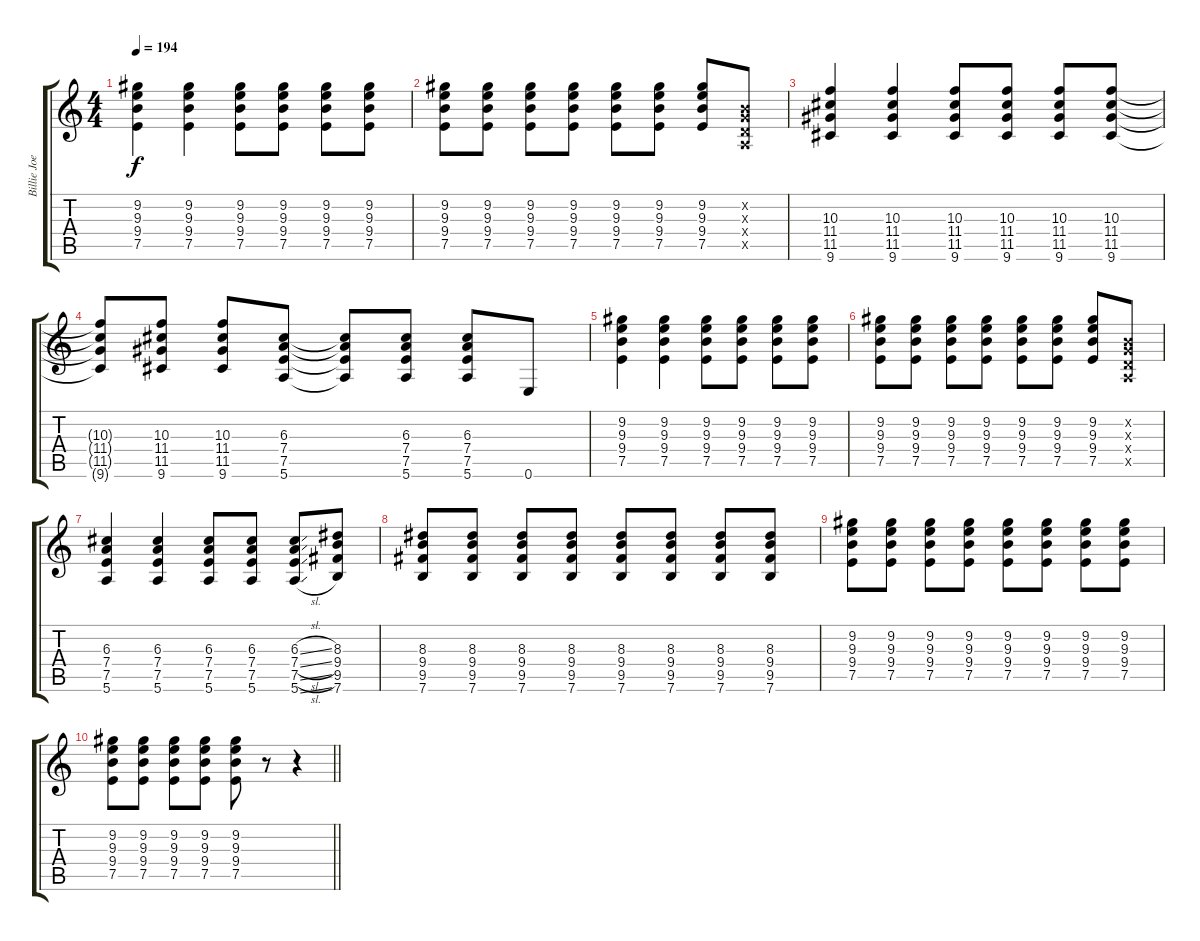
\track ("Billie Joe (Guitar)" "Billie Joe") {instrument distortionguitar}
\staff {score tabs}
\tuning (E4 B3 G3 D3 A2 E2) {hide}
\ts (4 4)
\tempo 194
\clef g2
\ks c
(9.2 9.3 9.4 7.5).4{dy f} (9.2 9.3 9.4 7.5).4 (9.2 9.3 9.4 7.5).8 (9.2 9.3 9.4 7.5).8 (9.2 9.3 9.4 7.5).8 (9.2 9.3 9.4 7.5).8 |
(9.2 9.3 9.4 7.5).8 (9.2 9.3 9.4 7.5).8 (9.2 9.3 9.4 7.5).8 (9.2 9.3 9.4 7.5).8 (9.2 9.3 9.4 7.5).8 (9.2 9.3 9.4 7.5).8 (9.2 9.3 9.4 7.5).8 (0.2{x} 0.3{x} 0.4{x} 0.5{x}).8 |
(10.3 11.4 11.5 9.6).4 (10.3 11.4 11.5 9.6).4 (10.3 11.4 11.5 9.6).8 (10.3 11.4 11.5 9.6).8 (10.3 11.4 11.5 9.6).8 (10.3 11.4 11.5 9.6).8 |
(10.3{t} 11.4{t} 11.5{t} 9.6{t}).8 (10.3 11.4 11.5 9.6).8 (10.3 11.4 11.5 9.6).8 (6.3 7.4 7.5 5.6).8 (6.3{t} 7.4{t} 7.5{t} 5.6{t}).8 (6.3 7.4 7.5 5.6).8 (6.3 7.4 7.5 5.6).8 0.6.8 |
(9.2 9.3 9.4 7.5).4 (9.2 9.3 9.4 7.5).4 (9.2 9.3 9.4 7.5).8 (9.2 9.3 9.4 7.5).8 (9.2 9.3 9.4 7.5).8 (9.2 9.3 9.4 7.5).8 |
(9.2 9.3 9.4 7.5).8 (9.2 9.3 9.4 7.5).8 (9.2 9.3 9.4 7.5).8 (9.2 9.3 9.4 7.5).8 (9.2 9.3 9.4 7.5).8 (9.2 9.3 9.4 7.5).8 (9.2 9.3 9.4 7.5).8 (0.2{x} 0.3{x} 0.4{x} 0.5{x}).8 |
(6.3 7.4 7.5 5.6).4 (6.3 7.4 7.5 5.6).4 (6.3 7.4 7.5 5.6).8 (6.3 7.4 7.5 5.6).8 (6.3{sl} 7.4{sl} 7.5{sl} 5.6{sl}).8 (8.3 9.4 9.5 7.6).8 |
(8.3 9.4 9.5 7.6).8 (8.3 9.4 9.5 7.6).8 (8.3 9.4 9.5 7.6).8 (8.3 9.4 9.5 7.6).8 (8.3 9.4 9.5 7.6).8 (8.3 9.4 9.5 7.6).8 (8.3 9.4 9.5 7.6).8 (8.3 9.4 9.5 7.6).8 |
(9.2 9.3 9.4 7.5).8 (9.2 9.3 9.4 7.5).8 (9.2 9.3 9.4 7.5).8 (9.2 9.3 9.4 7.5).8 (9.2 9.3 9.4 7.5).8 (9.2 9.3 9.4 7.5).8 (9.2 9.3 9.4 7.5).8 (9.2 9.3 9.4 7.5).8 |
\barLineRight lightlight
(9.2 9.3 9.4 7.5).8 (9.2 9.3 9.4 7.5).8 (9.2 9.3 9.4 7.5).8 (9.2 9.3 9.4 7.5).8 (9.2 9.3 9.4 7.5).8 r.8 r.4
